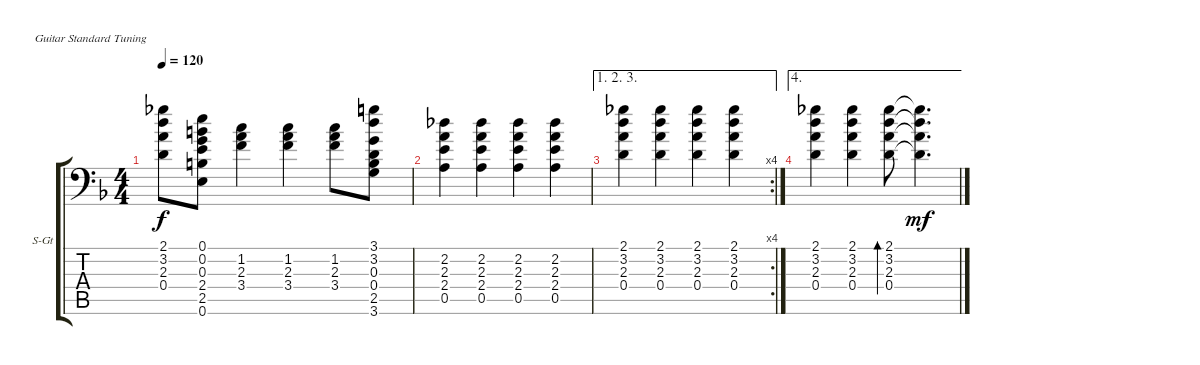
\bracketExtendMode groupsimilarinstruments
\firstSystemTrackNameOrientation horizontal
\otherSystemsTrackNameOrientation horizontal
\track ("Steel Guitar" "S-Gt") {instrument acousticguitarsteel}
\staff {score tabs}
\tuning (E4 B3 G3 D3 A2 E2)
\ts (4 4)
\tempo 120
\clef f4
\scale
0.322751
\ks dminor
(0.4 2.3 3.2 2.1).8{dy f} (0.6 2.5 2.4 0.3 0.2 0.1).8 (1.2 2.3 3.4).4 (1.2 2.3 3.4).4 (1.2 2.3 3.4).8 (3.6 2.5 3.1 3.2 0.3 0.4).8 |
\scale
0.322751 (0.5 2.4 2.3 2.2).4 (0.5 2.2 2.3 2.4).4 (0.5 2.4 2.3 2.2).4 (0.5 2.4 2.3 2.2).4 |
\ae (1 2 3)
\rc 4
\scale
0.354497 (0.4 2.3 3.2 2.1).4 (0.4 2.3 3.2 2.1).4 (0.4 2.3 3.2 2.1).4 (0.4 2.3 3.2 2.1).4 |
\ae 4
(0.4 2.3 3.2 2.1).4 (0.4 2.3 3.2 2.1).4 (0.4 2.3 3.2 2.1).8{bd 240} (0.4{t} 2.3{t} 3.2{t} 2.1{t}).4{d dy mf}
